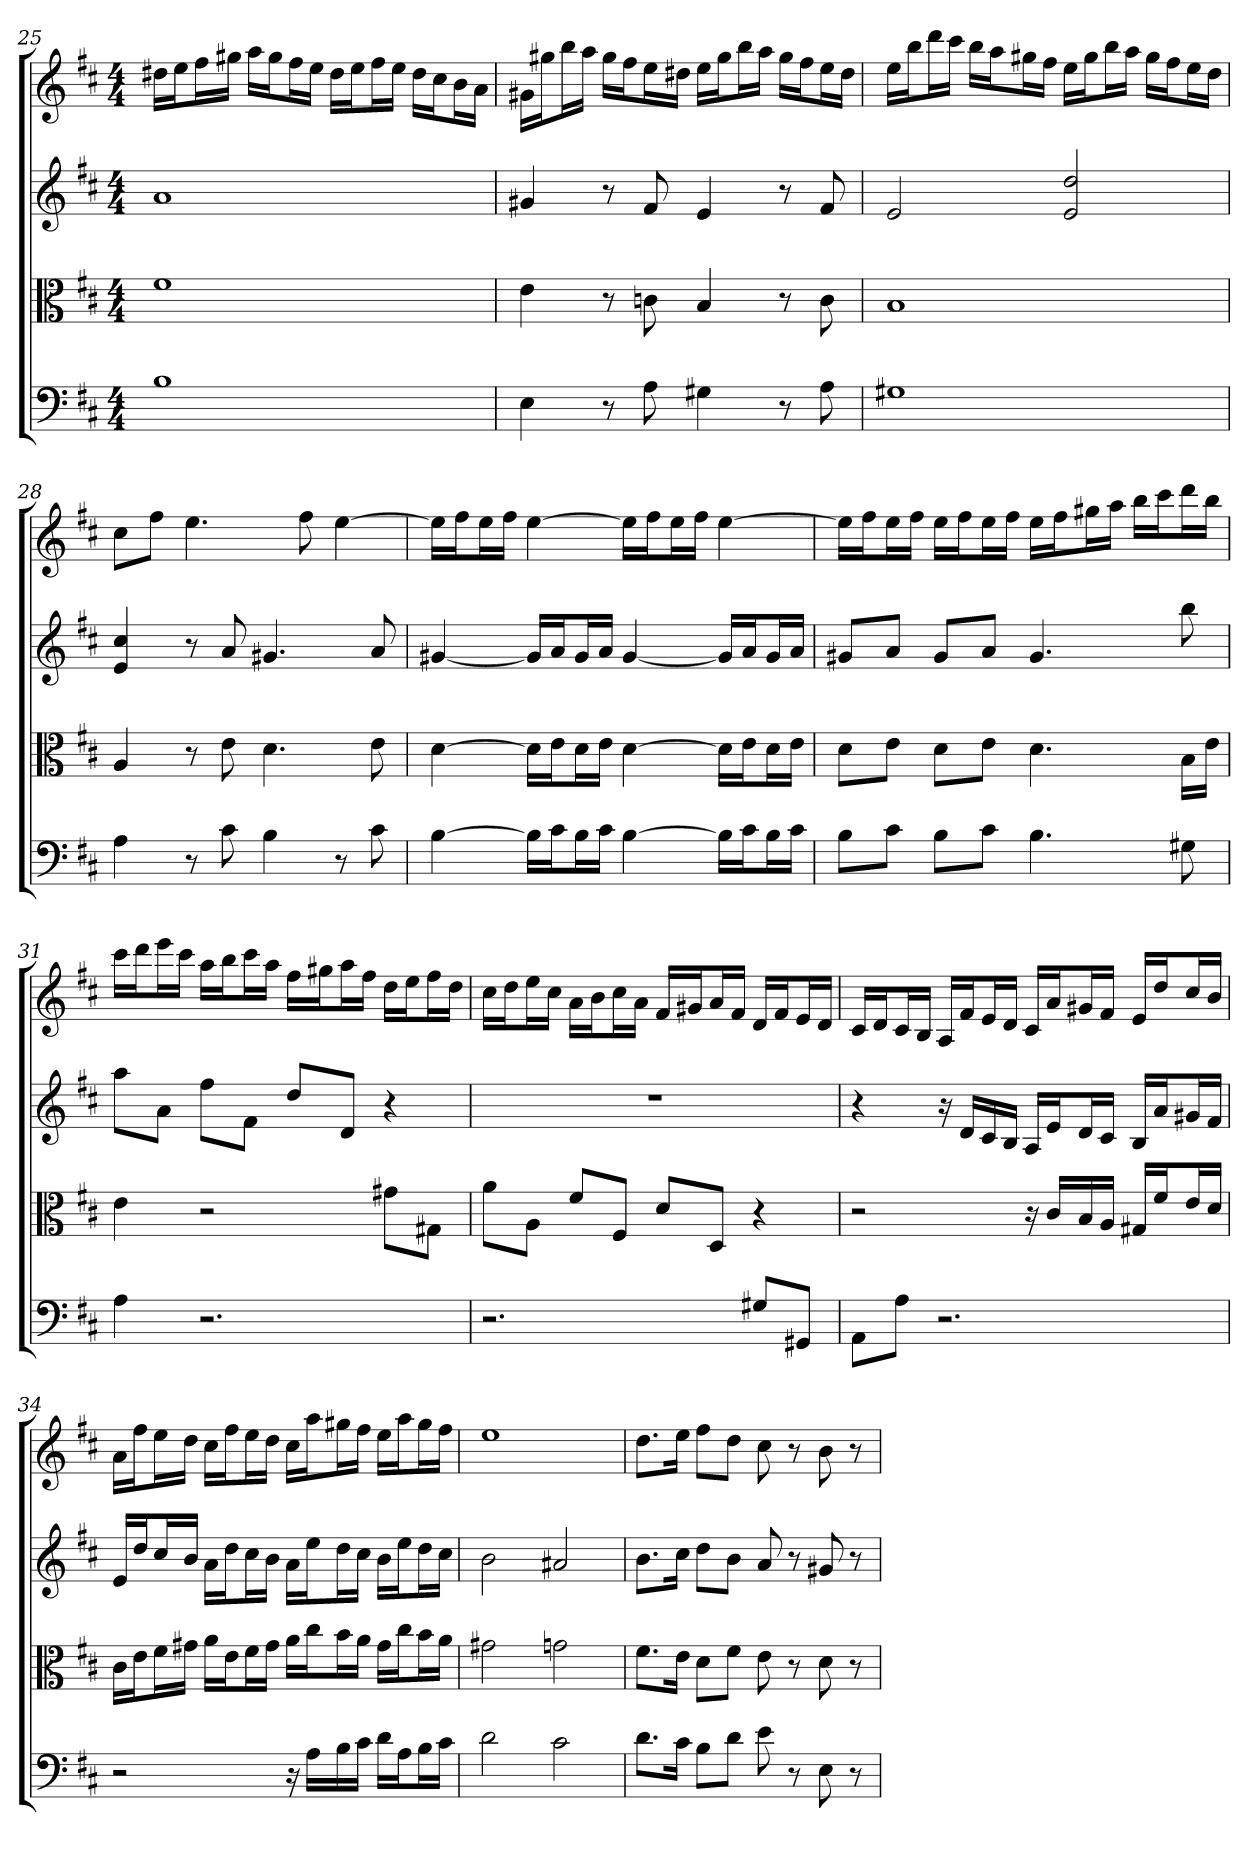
**kern	**kern	**kern	**kern
*part4	*part3	*part2	*part1
*staff4	*staff3	*staff2	*staff1
*clefF4	*clefC3	*	*
*k[f#c#]	*k[f#c#]	*k[f#c#]	*k[f#c#]
*D:	*D:	*D:	*D:
*M4/4	*M4/4	*M4/4	*M4/4
=25	=25	=25	=25
1B	1f#	1a	16dd#XLL
.	.	.	16eeJ
.	.	.	16ff#L
.	.	.	16gg#XJJ
.	.	.	16aaLL
.	.	.	16gg#J
.	.	.	16ff#L
.	.	.	16eeJJ
.	.	.	16dd#LL
.	.	.	16eeJ
.	.	.	16ff#L
.	.	.	16eeJJ
.	.	.	16dd#LL
.	.	.	16cc#J
.	.	.	16bL
.	.	.	16aJJ
=26	=26	=26	=26
4E	4e	4g#X	16g#XLL
.	.	.	16gg#XJ
.	.	.	16bbL
.	.	.	16aaJJ
8r	8r	8r	16gg#LL
.	.	.	16ff#J
8A	8cn	8f#	16eeL
.	.	.	16dd#XJJ
4G#X	4B	4e	16eeLL
.	.	.	16gg#J
.	.	.	16bbL
.	.	.	16aaJJ
8r	8r	8r	16gg#LL
.	.	.	16ff#J
8A	8c	8f#	16eeL
.	.	.	16dd#JJ
=27	=27	=27	=27
1G#X	1B	2e	16eeLL
.	.	.	16bbJ
.	.	.	16dddL
.	.	.	16ccc#JJ
.	.	.	16bbLL
.	.	.	16aaJ
.	.	.	16gg#XL
.	.	.	16ff#JJ
.	.	2e 2dd	16eeLL
.	.	.	16gg#J
.	.	.	16bbL
.	.	.	16aaJJ
.	.	.	16gg#LL
.	.	.	16ff#J
.	.	.	16eeL
.	.	.	16ddJJ
=28	=28	=28	=28
4A	4A	4e 4cc#	8cc#L
.	.	.	8ff#J
8r	8r	8r	4.ee
8c#	8e	8a	.
4B	4.d	4.g#X	.
.	.	.	8ff#
8r	.	.	[4ee
8c#	8e	8a	.
=29	=29	=29	=29
[4B	[4d	[4g#X	16eeLL]
.	.	.	16ff#J
.	.	.	16eeL
.	.	.	16ff#JJ
16B\LL]	16d\LL]	16g#LL]	[4ee
16c#\J	16e\J	16aJ	.
16B\L	16d\L	16g#L	.
16c#\JJ	16e\JJ	16aJJ	.
[4B	[4d	[4g#	16eeLL]
.	.	.	16ff#J
.	.	.	16eeL
.	.	.	16ff#JJ
16B\LL]	16d\LL]	16g#LL]	[4ee
16c#\J	16e\J	16aJ	.
16B\L	16d\L	16g#L	.
16c#\JJ	16e\JJ	16aJJ	.
=30	=30	=30	=30
8B\L	8d\L	8g#XL	16eeLL]
.	.	.	16ff#J
8c#\J	8e\J	8aJ	16eeL
.	.	.	16ff#JJ
8B\L	8d\L	8g#L	16eeLL
.	.	.	16ff#J
8c#\J	8e\J	8aJ	16eeL
.	.	.	16ff#JJ
4.B	4.d	4.g#	16eeLL
.	.	.	16ff#J
.	.	.	16gg#XL
.	.	.	16aaJJ
.	.	.	16bbLL
.	.	.	16ccc#J
8G#X	16B\LL	8bb	16dddL
.	16e\JJ	.	16bbJJ
=31	=31	=31	=31
4A	4e	8aaL	16ccc#LL
.	.	.	16dddJ
.	.	8aJ	16eeeL
.	.	.	16ccc#JJ
2.r	2r	8ff#L	16aaLL
.	.	.	16bbJ
.	.	8f#J	16ccc#L
.	.	.	16aaJJ
.	.	8ddL	16ff#LL
.	.	.	16gg#XJ
.	.	8dJ	16aaL
.	.	.	16ff#JJ
.	8g#X\L	4r	16ddLL
.	.	.	16eeJ
.	8G#X\J	.	16ff#L
.	.	.	16ddJJ
=32	=32	=32	=32
2.r	8a\L	1r	16cc#LL
.	.	.	16ddJ
.	8A\J	.	16eeL
.	.	.	16cc#JJ
.	8f#/L	.	16aLL
.	.	.	16bJ
.	8F#/J	.	16cc#L
.	.	.	16aJJ
.	8d/L	.	16f#LL
.	.	.	16g#XJ
.	8D/J	.	16aL
.	.	.	16f#JJ
8G#X/L	4r	.	16dLL
.	.	.	16f#J
8GG#X/J	.	.	16eL
.	.	.	16dJJ
=33	=33	=33	=33
8AA\L	2r	4r	16c#LL
.	.	.	16dJ
8A\J	.	.	16c#L
.	.	.	16BJJ
2.r	.	16r	16ALL
.	.	16dLL	16f#J
.	.	16c#	16eL
.	.	16BJJ	16dJJ
.	16r	16ALL	16c#LL
.	16c#/LL	16eJ	16aJ
.	16B/	16dL	16g#XL
.	16A/JJ	16c#JJ	16f#JJ
.	16G#X/LL	16BLL	16eLL
.	16f#/J	16aJ	16ddJ
.	16e/L	16g#XL	16cc#L
.	16d/JJ	16f#JJ	16bJJ
=34	=34	=34	=34
2r	16c#\LL	16eLL	16aLL
.	16e\J	16ddJ	16ff#J
.	16f#\L	16cc#L	16eeL
.	16g#X\JJ	16bJJ	16ddJJ
.	16a\LL	16aLL	16cc#LL
.	16e\J	16ddJ	16ff#J
.	16f#\L	16cc#L	16eeL
.	16g#\JJ	16bJJ	16ddJJ
16r	16a\LL	16aLL	16cc#LL
16A\LL	16cc#\J	16eeJ	16aaJ
16B\	16b\L	16ddL	16gg#XL
16c#\JJ	16a\JJ	16cc#JJ	16ff#JJ
16d\LL	16g#\LL	16bLL	16eeLL
16A\J	16cc#\J	16eeJ	16aaJ
16B\L	16b\L	16ddL	16gg#L
16c#\JJ	16a\JJ	16cc#JJ	16ff#JJ
=35	=35	=35	=35
2d	2g#X	2b	1ee
2c#	2gn	2a#X	.
=36	=36	=36	=36
8.d\L	8.f#\L	8.bL	8.ddL
16c#\Jk	16e\Jk	16cc#Jk	16eeJk
8B\L	8d\L	8ddL	8ff#L
8d\J	8f#\J	8bJ	8ddJ
8e	8e	8a	8cc#
8r	8r	8r	8r
8E	8d	8g#X	8b
8r	8r	8r	8r
=	=	=	=
*-	*-	*-	*-
